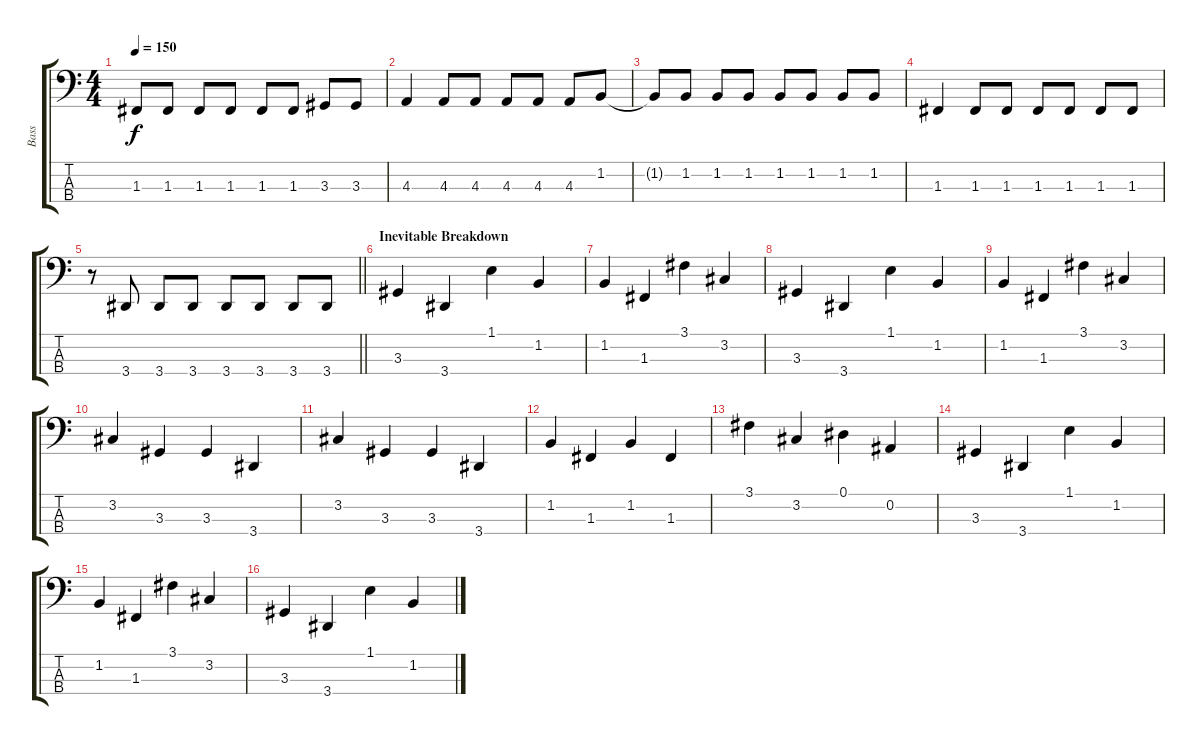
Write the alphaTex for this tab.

\track ("Bass" "Bass") {instrument electricbasspick}
\staff {score tabs}
\tuning (Eb2 Bb1 F1 C1) {hide}
\ts (4 4)
\tempo 150
\clef f4
\ks c
1.3{t}.8{dy f} 1.3.8 1.3.8 1.3.8 1.3.8 1.3.8 3.3.8 3.3.8 |
4.3.4 4.3.8 4.3.8 4.3.8 4.3.8 4.3.8 1.2.8 |
1.2{t}.8 1.2.8 1.2.8 1.2.8 1.2.8 1.2.8 1.2.8 1.2.8 |
1.3.4 1.3.8 1.3.8 1.3.8 1.3.8 1.3.8 1.3.8 |
\barLineRight lightlight
r.8 3.4.8 3.4.8 3.4.8 3.4.8 3.4.8 3.4.8 3.4.8 |
\section ("" "Inevitable Breakdown")
3.3.4 3.4.4 1.1.4 1.2.4 |
1.2.4 1.3.4 3.1.4 3.2.4 |
3.3.4 3.4.4 1.1.4 1.2.4 |
1.2.4 1.3.4 3.1.4 3.2.4 |
3.2.4 3.3.4 3.3.4 3.4.4 |
3.2.4 3.3.4 3.3.4 3.4.4 |
1.2.4 1.3.4 1.2.4 1.3.4 |
3.1.4 3.2.4 0.1.4 0.2.4 |
3.3.4 3.4.4 1.1.4 1.2.4 |
1.2.4 1.3.4 3.1.4 3.2.4 |
3.3.4 3.4.4 1.1.4 1.2.4
